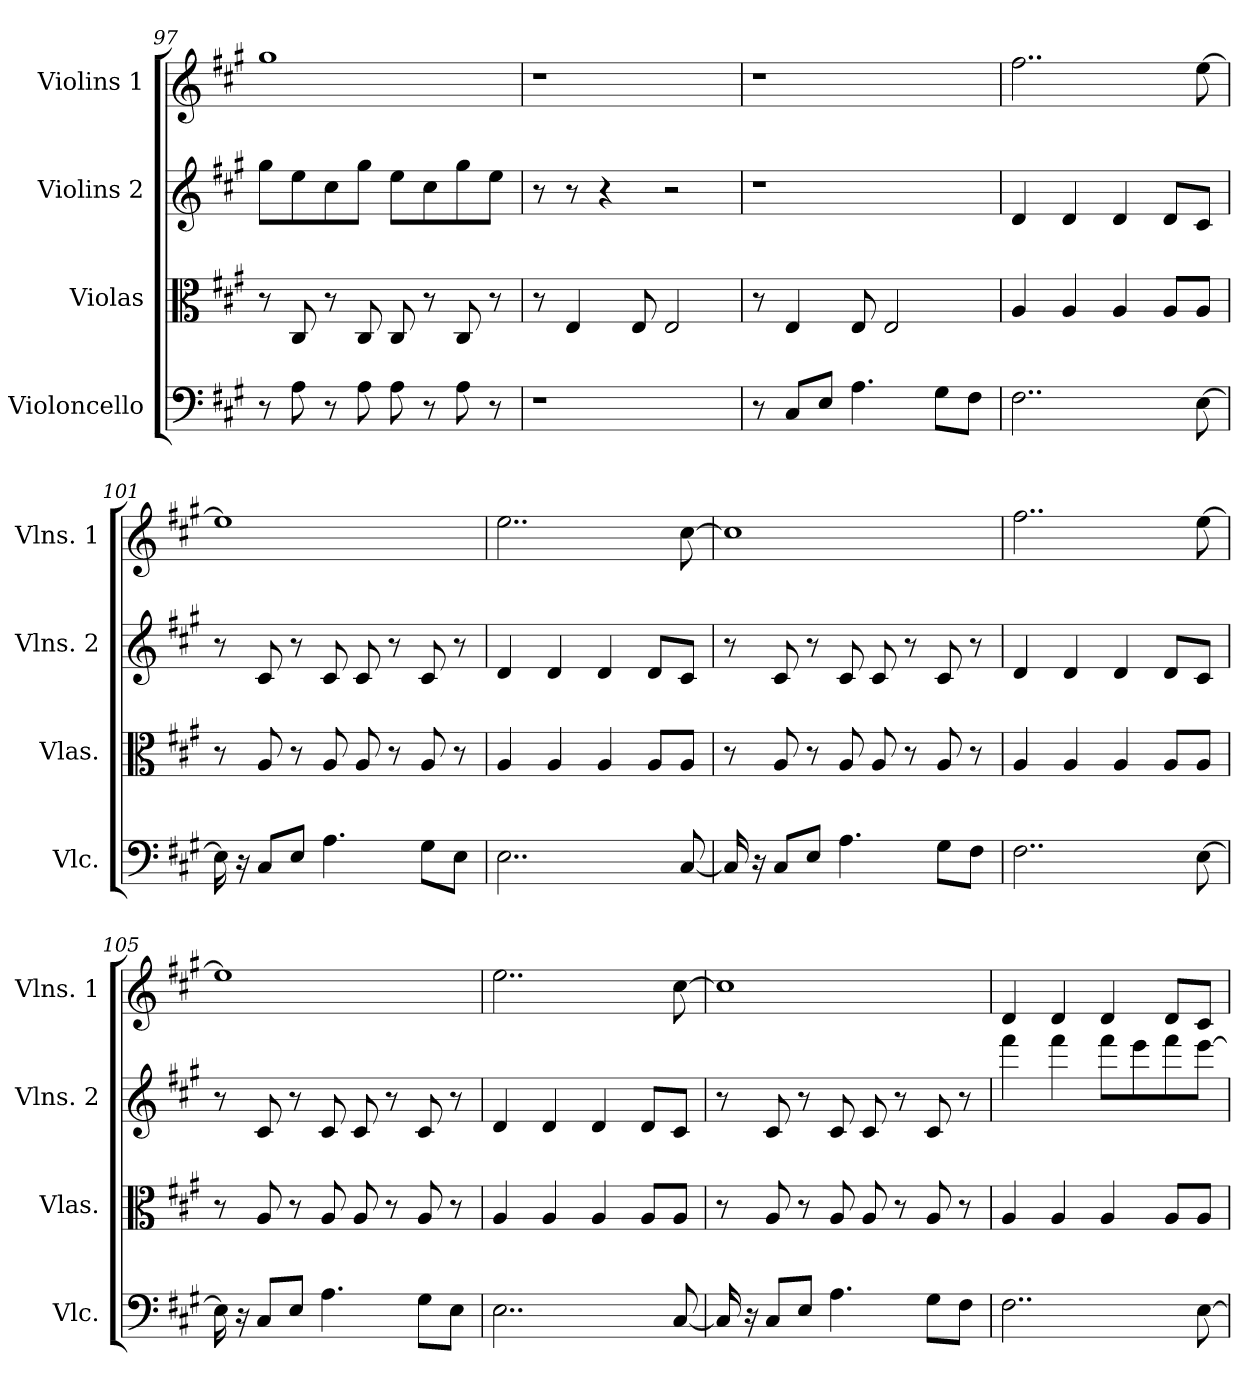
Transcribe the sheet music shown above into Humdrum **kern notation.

**kern	**kern	**kern	**kern
*part4	*part3	*part2	*part1
*staff4	*staff3	*staff2	*staff1
*I"Violoncello	*I"Violas	*I"Violins 2	*I"Violins 1
*I'Vlc.	*I'Vlas.	*I'Vlns. 2	*I'Vlns. 1
!!LO:PB:g=z
*clefF4	*clefC3	*clefG2	*clefG2
*k[f#c#g#]	*k[f#c#g#]	*k[f#c#g#]	*k[f#c#g#]
*A:	*A:	*A:	*A:
=97	=97	=97	=97
8r	8r	8gg#\L	1gg#
8A\	8C#/	8ee\	.
8r	8r	8cc#\	.
8A\	8C#/	8gg#\J	.
8A\	8C#/	8ee\L	.
8r	8r	8cc#\	.
8A\	8C#/	8gg#\	.
8r	8r	8ee\J	.
=98	=98	=98	=98
1r	8r	8r	1r
.	4E/	8r	.
.	.	4r	.
.	8E/	.	.
.	2E/	2r	.
=99	=99	=99	=99
8r	8r	1r	1r
8C#/L	4E/	.	.
8E/J	.	.	.
4.A\	8E/	.	.
.	2E/	.	.
8G#\L	.	.	.
8F#\J	.	.	.
=100	=100	=100	=100
2..F#\	4A/	4d/	2..ff#\
.	4A/	4d/	.
.	4A/	4d/	.
.	8A/L	8d/L	.
[8E\	8A/J	8c#/J	[8ee\
=101	=101	=101	=101
16E\]	8r	8r	1ee]
16r	.	.	.
8C#/L	8A/	8c#/	.
8E/J	8r	8r	.
4.A\	8A/	8c#/	.
.	8A/	8c#/	.
.	8r	8r	.
8G#\L	8A/	8c#/	.
8E\J	8r	8r	.
!!LO:LB:g=z
=102	=102	=102	=102
2..E\	4A/	4d/	2..ee\
.	4A/	4d/	.
.	4A/	4d/	.
.	8A/L	8d/L	.
[8C#/	8A/J	8c#/J	[8cc#\
=103	=103	=103	=103
16C#/]	8r	8r	1cc#]
16r	.	.	.
8C#/L	8A/	8c#/	.
8E/J	8r	8r	.
4.A\	8A/	8c#/	.
.	8A/	8c#/	.
.	8r	8r	.
8G#\L	8A/	8c#/	.
8F#\J	8r	8r	.
=104	=104	=104	=104
2..F#\	4A/	4d/	2..ff#\
.	4A/	4d/	.
.	4A/	4d/	.
.	8A/L	8d/L	.
[8E\	8A/J	8c#/J	[8ee\
=105	=105	=105	=105
16E\]	8r	8r	1ee]
16r	.	.	.
8C#/L	8A/	8c#/	.
8E/J	8r	8r	.
4.A\	8A/	8c#/	.
.	8A/	8c#/	.
.	8r	8r	.
8G#\L	8A/	8c#/	.
8E\J	8r	8r	.
!!LO:PB:g=z
=106	=106	=106	=106
2..E\	4A/	4d/	2..ee\
.	4A/	4d/	.
.	4A/	4d/	.
.	8A/L	8d/L	.
[8C#/	8A/J	8c#/J	[8cc#\
=107	=107	=107	=107
16C#/]	8r	8r	1cc#]
16r	.	.	.
8C#/L	8A/	8c#/	.
8E/J	8r	8r	.
4.A\	8A/	8c#/	.
.	8A/	8c#/	.
.	8r	8r	.
8G#\L	8A/	8c#/	.
8F#\J	8r	8r	.
=108	=108	=108	=108
2..F#\	4A/	4fff#\	4d/
.	4A/	4fff#\	4d/
.	4A/	8fff#\L	4d/
.	.	8eee\	.
.	8A/L	8fff#\	8d/L
[8E\	8A/J	[8eee\J	8c#/J
=	=	=	=
*-	*-	*-	*-
